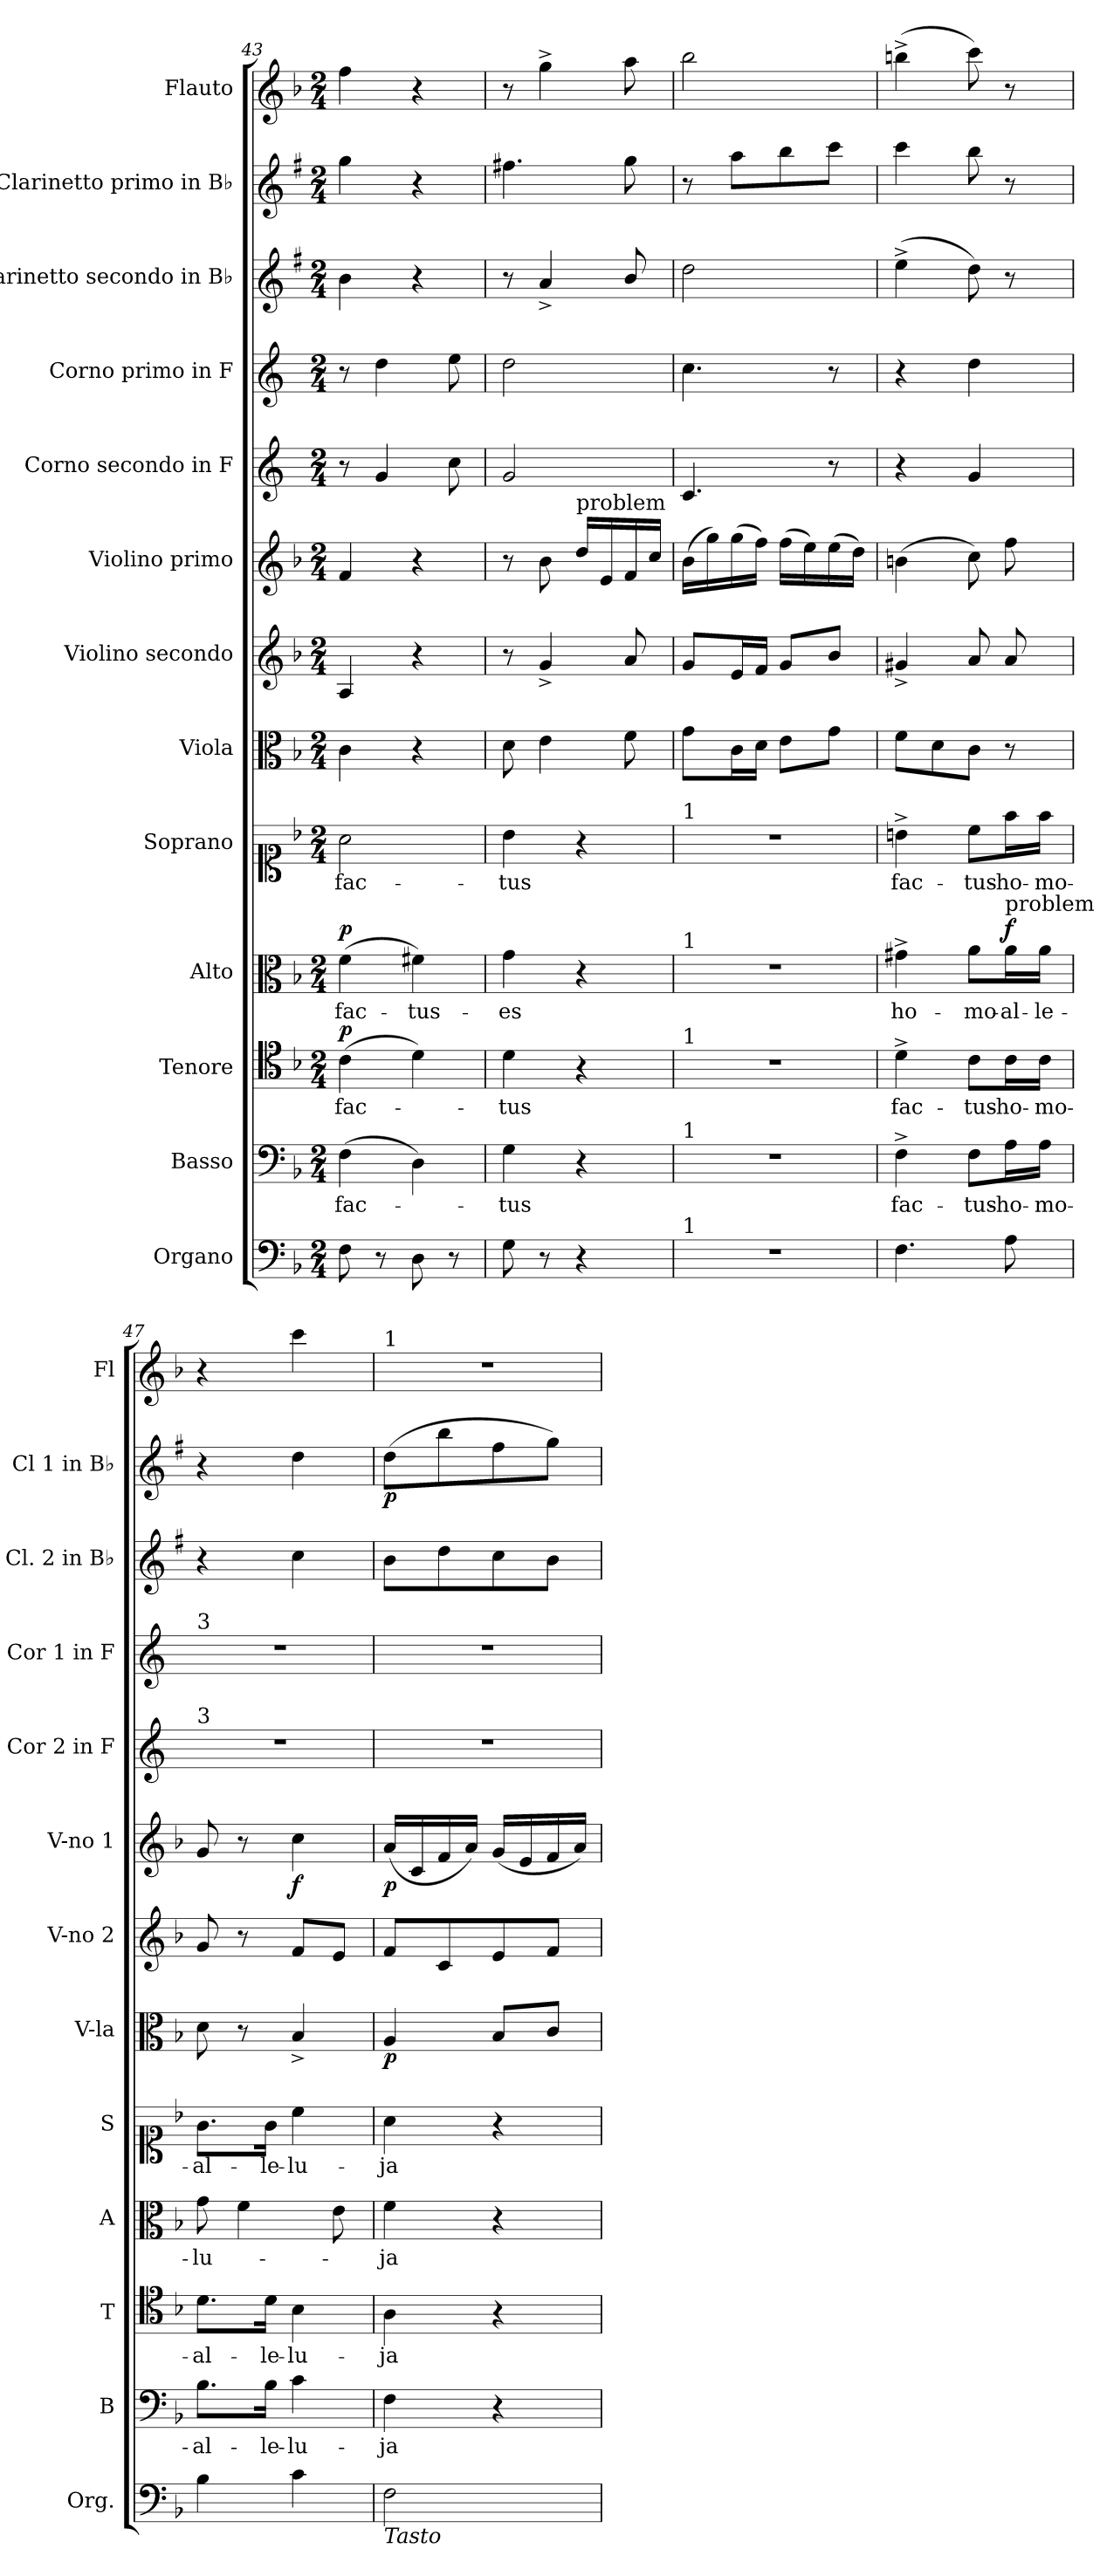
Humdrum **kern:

**kern	**kern	**text	**kern	**text	**dynam	**kern	**text	**dynam	**kern	**text	**kern	**dynam	**kern	**kern	**dynam	**kern	**kern	**kern	**kern	**dynam	**kern
*part13	*part12	*part12	*part11	*part11	*part11	*part10	*part10	*part10	*part9	*part9	*part8	*part8	*part7	*part6	*part6	*part5	*part4	*part3	*part2	*part2	*part1
*staff13	*staff12	*staff12	*staff11	*staff11	*staff11	*staff10	*staff10	*staff10	*staff9	*staff9	*staff8	*staff8	*staff7	*staff6	*staff6	*staff5	*staff4	*staff3	*staff2	*staff2	*staff1
*I"Organo	*I"Basso	*	*I"Tenore	*	*	*I"Alto	*	*	*I"Soprano	*	*I"Viola	*	*I"Violino secondo	*I"Violino primo	*	*I"Corno secondo in F	*I"Corno primo in F	*I"Clarinetto secondo in B♭	*I"Clarinetto primo in B♭	*	*I"Flauto
*I'Org.	*I'B	*	*I'T	*	*	*I'A	*	*	*I'S	*	*I'V-la	*	*I'V-no 2	*I'V-no 1	*	*I'Cor 2 in F	*I'Cor 1 in F	*I'Cl. 2 in B♭	*I'Cl 1 in B♭	*	*I'Fl
*clefF4	*clefF4	*	*clefC4	*	*	*clefC3	*	*	*clefC1	*	*clefC3	*	*clefG2	*clefG2	*	*clefG2	*clefG2	*clefG2	*clefG2	*	*clefG2
*	*	*	*	*	*	*	*	*	*	*	*	*	*	*	*	*ITrd4c7	*ITrd4c7	*ITrd1c2	*ITrd1c2	*	*
*k[b-]	*k[b-]	*	*k[b-]	*	*	*k[b-]	*	*	*k[b-]	*	*k[b-]	*	*k[b-]	*k[b-]	*	*k[b-]	*k[b-]	*k[b-]	*k[b-]	*	*k[b-]
*M2/4	*M2/4	*	*M2/4	*	*	*M2/4	*	*	*M2/4	*	*M2/4	*	*M2/4	*M2/4	*	*M2/4	*M2/4	*M2/4	*M2/4	*	*M2/4
=43	=43	=43	=43	=43	=43	=43	=43	=43	=43	=43	=43	=43	=43	=43	=43	=43	=43	=43	=43	=43	=43
!	!	!	!	!	!LO:DY:b	!	!	!LO:DY:b	!	!	!	!	!	!	!	!	!	!	!	!	!
8F\	(4F\	fac-	(4c\	fac-	p	(4f\	fac-	p	2a\	fac-	4c\	.	4A/	4f/	.	8r	8r	4a\	4ff\	.	4ff\
8r	.	.	.	.	.	.	.	.	.	.	.	.	.	.	.	4c/	4g\	.	.	.	.
8D\	4D\)	.	4d\)	.	.	4f#X\)	tus-	.	.	.	4r	.	4r	4r	.	.	.	4r	4r	.	4r
8r	.	.	.	.	.	.	.	.	.	.	.	.	.	.	.	8f\	8a\	.	.	.	.
=44	=44	=44	=44	=44	=44	=44	=44	=44	=44	=44	=44	=44	=44	=44	=44	=44	=44	=44	=44	=44	=44
8G\	4G\	-tus	4d\	-tus	.	4g\	-es	.	4b-\	-tus	8d\	.	8r	8r	.	2c/	2g\	8r	4.een\	.	8r
8r	.	.	.	.	.	.	.	.	.	.	4e\	.	4g^>/	8b-\	.	.	.	4g^>/	.	.	4gg^\
!	!	!	!	!	!	!	!	!	!	!	!	!	!	!LO:TX:a:t=problem	!	!	!	!	!	!	!
4r	4r	.	4r	.	.	4r	.	.	4r	.	.	.	.	16dd\LL	.	.	.	.	.	.	.
.	.	.	.	.	.	.	.	.	.	.	.	.	.	16e/	.	.	.	.	.	.	.
.	.	.	.	.	.	.	.	.	.	.	8f\	.	8a/	16f/	.	.	.	8a/	8ff\	.	8aa\
.	.	.	.	.	.	.	.	.	.	.	.	.	.	16cc/JJ	.	.	.	.	.	.	.
=45	=45	=45	=45	=45	=45	=45	=45	=45	=45	=45	=45	=45	=45	=45	=45	=45	=45	=45	=45	=45	=45
!	!	!	!	!	!	!	!	!	!LO:TX:a:t=1	!	!	!	!	!	!	!	!	!	!	!	!
!	!	!	!	!	!	!LO:TX:a:t=1	!	!	!	!	!	!	!	!	!	!	!	!	!	!	!
!	!	!	!LO:TX:a:t=1	!	!	!	!	!	!	!	!	!	!	!	!	!	!	!	!	!	!
!	!LO:TX:a:t=1	!	!	!	!	!	!	!	!	!	!	!	!	!	!	!	!	!	!	!	!
!LO:TX:a:t=1	!	!	!	!	!	!	!	!	!	!	!	!	!	!	!	!	!	!	!	!	!
2r	2r	.	2r	.	.	2r	.	.	2r	.	8g\L	.	8g/L	(16b-\LL	.	4.F/	4.f\	2cc\	8r	.	2bb-\
.	.	.	.	.	.	.	.	.	.	.	.	.	.	16gg\)	.	.	.	.	.	.	.
.	.	.	.	.	.	.	.	.	.	.	16c\L	.	16e/L	(16gg\	.	.	.	.	8gg\L	.	.
.	.	.	.	.	.	.	.	.	.	.	16d\JJ	.	16f/JJ	16ff\JJ)	.	.	.	.	.	.	.
.	.	.	.	.	.	.	.	.	.	.	8e\L	.	8g/L	(16ff\LL	.	.	.	.	8aa\	.	.
.	.	.	.	.	.	.	.	.	.	.	.	.	.	16ee\)	.	.	.	.	.	.	.
.	.	.	.	.	.	.	.	.	.	.	8g\J	.	8b-/J	(16ee\	.	8r	8r	.	8bb-\J	.	.
.	.	.	.	.	.	.	.	.	.	.	.	.	.	16dd\JJ)	.	.	.	.	.	.	.
=46	=46	=46	=46	=46	=46	=46	=46	=46	=46	=46	=46	=46	=46	=46	=46	=46	=46	=46	=46	=46	=46
4.F\	4F^\	fac-	4d^\	fac-	.	4g#X^\	ho-	.	4bn^\	fac-	8f\L	.	4g#X^>/	(4bn\	.	4r	4r	(4dd^<\	4bb-\	.	(4bbn^<\
.	.	.	.	.	.	.	.	.	.	.	8d\	.	.	.	.	.	.	.	.	.	.
.	8F\L	-tus-	8c\L	-tus-	.	8a\L	-mo-	.	8cc\L	-tus-	8c\J	.	8a/	8cc\)	.	4c/	4g\	8cc\)	8aa\	.	8ccc\)
!	!	!	!	!	!	!LO:TX:a:t=problem	!	!	!	!	!	!	!	!	!	!	!	!	!	!	!
!	!	!	!	!	!	!	!	!LO:DY:b	!	!	!	!	!	!	!	!	!	!	!	!	!
8A\	16A\L	-ho-	16c\L	-ho-	.	16a\L	-al-	f	16ff\L	-ho-	8r	.	8a/	8ff\	.	.	.	8r	8r	.	8r
.	16A\JJ	-mo-	16c\JJ	-mo-	.	16a\JJ	-le-	.	16ff\JJ	-mo-	.	.	.	.	.	.	.	.	.	.	.
=47	=47	=47	=47	=47	=47	=47	=47	=47	=47	=47	=47	=47	=47	=47	=47	=47	=47	=47	=47	=47	=47
!	!	!	!	!	!	!	!	!	!	!	!	!	!	!	!	!	!LO:TX:a:t=3	!	!	!	!
!	!	!	!	!	!	!	!	!	!	!	!	!	!	!	!	!LO:TX:a:t=3	!	!	!	!	!
4B-\	8.B-\L	-al-	8.d\L	-al-	.	8g\	-lu-	.	8.g\L	-al-	8d\	.	8g/	8g/	.	2r	2r	4r	4r	.	4r
.	.	.	.	.	.	4f\	.	.	.	.	8r	.	8r	8r	.	.	.	.	.	.	.
.	16B-\Jk	-le-	16d\Jk	-le-	.	.	.	.	16g\Jk	-le-	.	.	.	.	.	.	.	.	.	.	.
!	!	!	!	!	!	!	!	!	!	!	!	!	!	!	!LO:DY:b	!	!	!	!	!	!
4c\	4c\	-lu-	4B-\	-lu-	.	.	.	.	4cc\	-lu-	4B-^>/	.	8f/L	4cc\	f	.	.	4b-\	4cc\	.	4ccc\
.	.	.	.	.	.	8e\	.	.	.	.	.	.	8e/J	.	.	.	.	.	.	.	.
=48	=48	=48	=48	=48	=48	=48	=48	=48	=48	=48	=48	=48	=48	=48	=48	=48	=48	=48	=48	=48	=48
!	!	!	!	!	!	!	!	!	!	!	!	!	!	!	!	!	!	!	!	!	!LO:TX:a:t=1
!LO:TX:b:i:t=Tasto	!	!	!	!	!	!	!	!	!	!	!	!	!	!	!	!	!	!	!	!	!
!	!	!	!	!	!	!	!	!	!	!	!	!LO:DY:b	!	!	!LO:DY:b	!	!	!	!	!LO:DY:b	!
2F\	4F\	-ja	4A\	-ja	.	4f\	-ja	.	4a\	-ja	4A/	p	8f/L	(16a/LL	p	2r	2r	8a\L	(8cc\L	p	2r
.	.	.	.	.	.	.	.	.	.	.	.	.	.	16c/	.	.	.	.	.	.	.
.	.	.	.	.	.	.	.	.	.	.	.	.	8c/	16f/	.	.	.	8cc\	8aa\	.	.
.	.	.	.	.	.	.	.	.	.	.	.	.	.	16a/JJ)	.	.	.	.	.	.	.
.	4r	.	4r	.	.	4r	.	.	4r	.	8B-/L	.	8e/	(16g/LL	.	.	.	8b-\	8ee\	.	.
.	.	.	.	.	.	.	.	.	.	.	.	.	.	16e/	.	.	.	.	.	.	.
.	.	.	.	.	.	.	.	.	.	.	8c/J	.	8f/J	16f/	.	.	.	8a\J	8ff\J)	.	.
.	.	.	.	.	.	.	.	.	.	.	.	.	.	16a/JJ)	.	.	.	.	.	.	.
=	=	=	=	=	=	=	=	=	=	=	=	=	=	=	=	=	=	=	=	=	=
*-	*-	*-	*-	*-	*-	*-	*-	*-	*-	*-	*-	*-	*-	*-	*-	*-	*-	*-	*-	*-	*-
